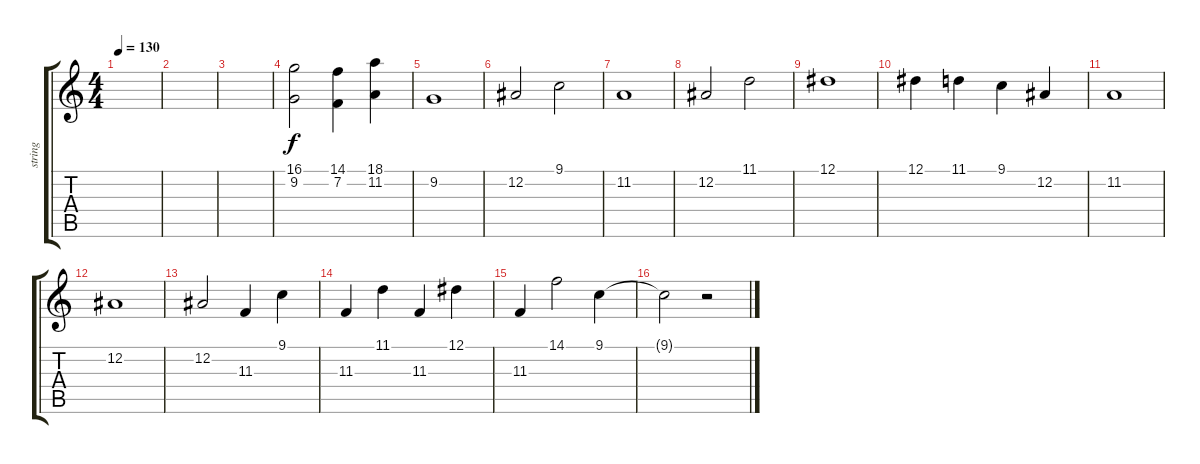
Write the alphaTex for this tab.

\track ("string" "string") {instrument stringensemble1}
\staff {score tabs}
\tuning (Eb4 Bb3 Gb3 Db3 Ab2 Eb2) {hide}
\ts (4 4)
\tempo 130
\clef g2
\ks c
|
|
|
(16.1 9.2).2 (14.1 7.2).4 (18.1 11.2).4 |
9.2.1 |
12.2.2 9.1.2 |
11.2.1 |
12.2.2 11.1.2 |
12.1.1 |
12.1.4 11.1.4 9.1.4 12.2.4 |
11.2.1 |
12.2.1 |
12.2.2 11.3.4 9.1.4 |
11.3.4 11.1.4 11.3.4 12.1.4 |
11.3.4 14.1.2 9.1.4 |
9.1{t}.2 r.2
